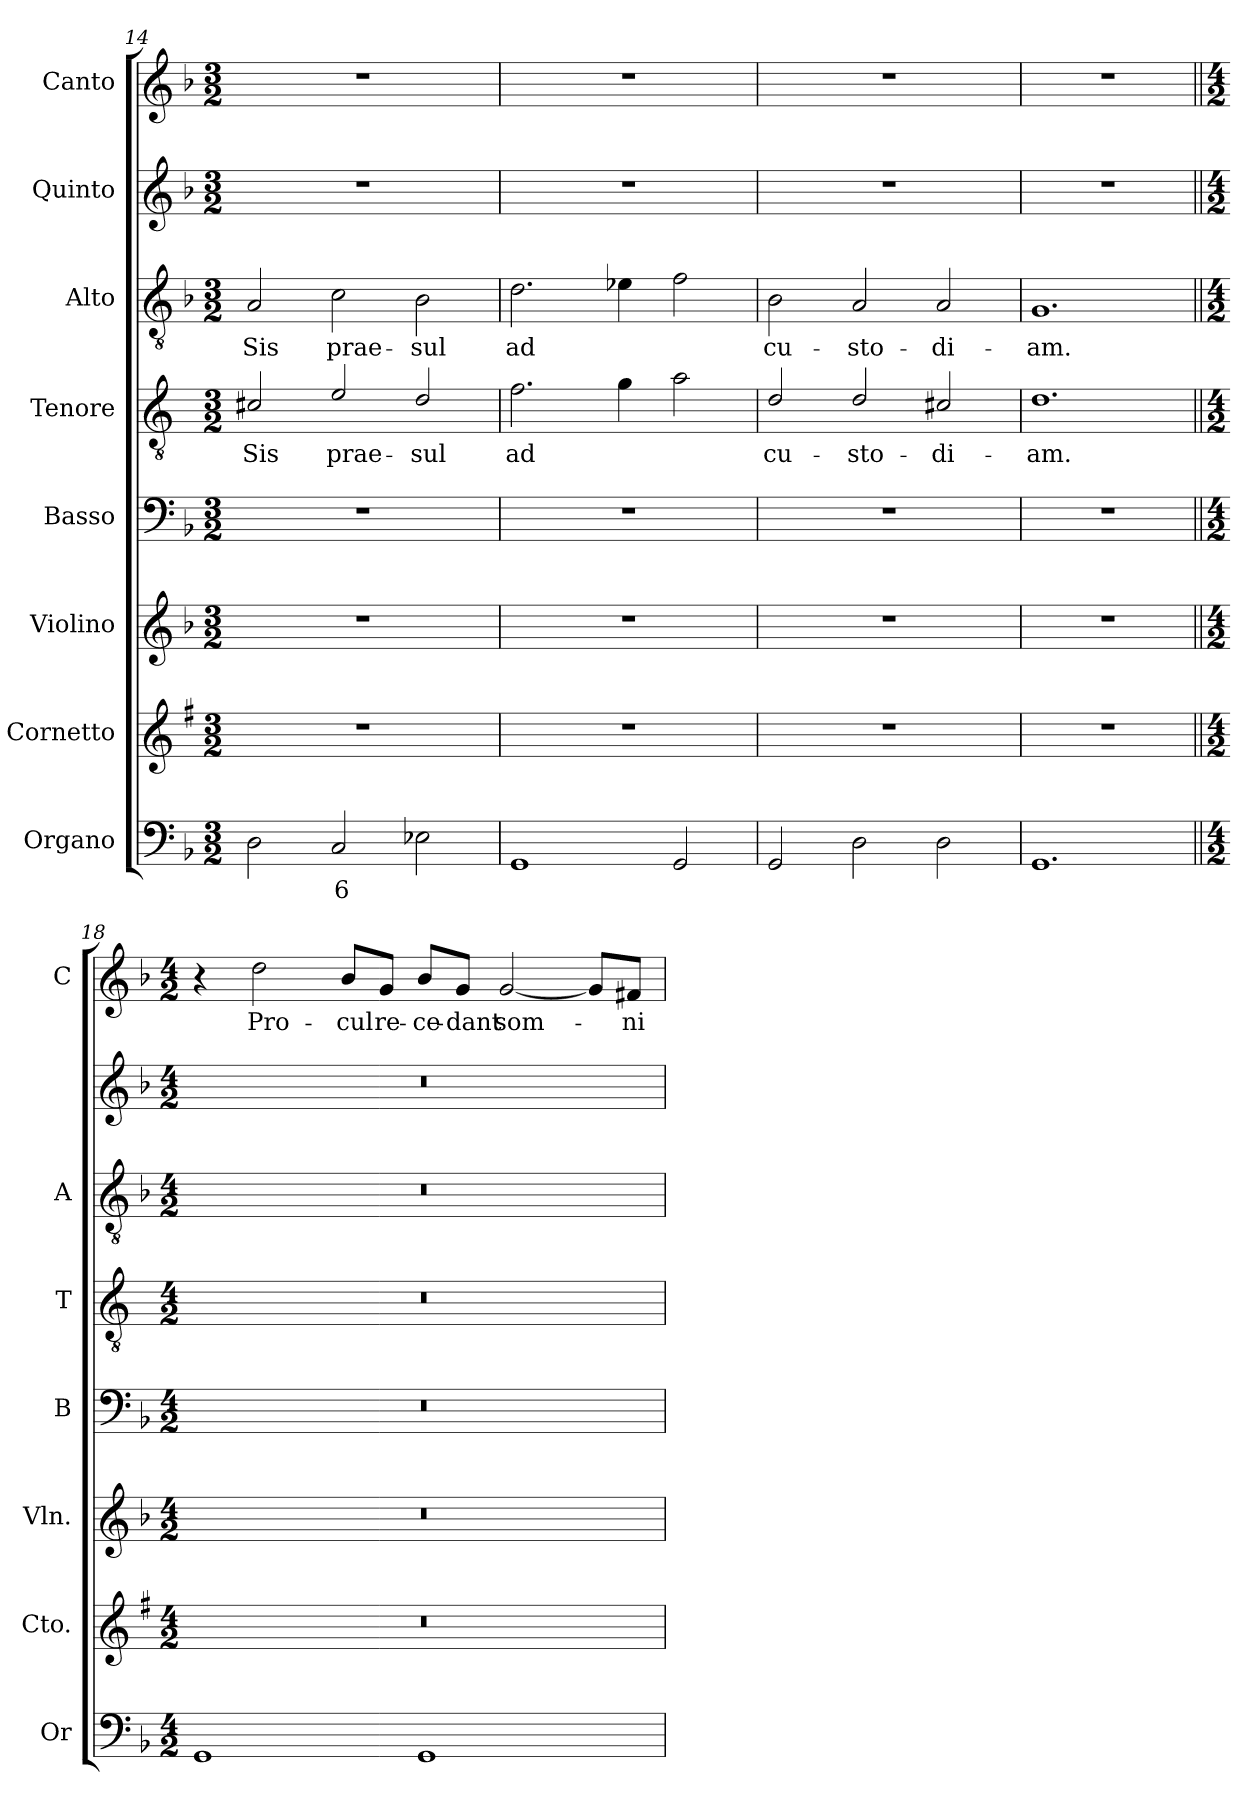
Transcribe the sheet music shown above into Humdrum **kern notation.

**kern	**text	**kern	**kern	**kern	**kern	**text	**kern	**text	**kern	**kern	**text
*part8	*part8	*part7	*part6	*part5	*part4	*part4	*part3	*part3	*part2	*part1	*part1
*staff8	*staff8	*staff7	*staff6	*staff5	*staff4	*staff4	*staff3	*staff3	*staff2	*staff1	*staff1
*I"Organo	*	*I"Cornetto	*I"Violino	*I"Basso	*I"Tenore	*	*I"Alto	*	*I"Quinto	*I"Canto	*
*I'Or	*	*I'Cto.	*I'Vln.	*I'B	*I'T	*	*I'A	*	*	*I'C	*
*clefF4	*	*clefG2	*clefG2	*clefF4	*clefGv2	*	*clefGv2	*	*clefG2	*clefG2	*
*	*	*ITrd1c2	*	*	*ITrd4c7	*	*	*	*	*	*
*k[b-]	*	*k[b-]	*k[b-]	*k[b-]	*k[b-]	*	*k[b-]	*	*k[b-]	*k[b-]	*
*F:	*	*F:	*F:	*F:	*F:	*	*F:	*	*F:	*F:	*
*M3/2	*	*M3/2	*M3/2	*M3/2	*M3/2	*	*M3/2	*	*M3/2	*M3/2	*
=14	=14	=14	=14	=14	=14	=14	=14	=14	=14	=14	=14
!	!	!	!	!	!	!LO:LY:b	!	!LO:LY:b	!	!	!
2D\	.	1.r	1.r	1.r	2F#X/	Sis	2A/	Sis	1.r	1.r	.
!	!LO:LY:b	!	!	!	!	!LO:LY:b	!	!LO:LY:b	!	!	!
2C/	6	.	.	.	2A/	prae-	2c\	prae-	.	.	.
!	!	!	!	!	!	!LO:LY:b	!	!LO:LY:b	!	!	!
2E-X\	.	.	.	.	2G/	-sul	2B-\	-sul	.	.	.
=15	=15	=15	=15	=15	=15	=15	=15	=15	=15	=15	=15
!	!	!	!	!	!	!LO:LY:b	!	!LO:LY:b	!	!	!
1GG	.	1.r	1.r	1.r	2.B-\	ad	2.d\	ad	1.r	1.r	.
.	.	.	.	.	4c\	.	4e-X\	.	.	.	.
2GG/	.	.	.	.	2d\	.	2f\	.	.	.	.
=16	=16	=16	=16	=16	=16	=16	=16	=16	=16	=16	=16
!	!	!	!	!	!	!LO:LY:b	!	!LO:LY:b	!	!	!
2GG/	.	1.r	1.r	1.r	2G/	cu-	2B-\	cu-	1.r	1.r	.
!	!	!	!	!	!	!LO:LY:b	!	!LO:LY:b	!	!	!
2D\	.	.	.	.	2G/	-sto-	2A/	-sto-	.	.	.
!	!	!	!	!	!	!LO:LY:b	!	!LO:LY:b	!	!	!
2D\	.	.	.	.	2F#X/	-di-	2A/	-di-	.	.	.
=17	=17	=17	=17	=17	=17	=17	=17	=17	=17	=17	=17
!	!	!	!	!	!	!LO:LY:b	!	!LO:LY:b	!	!	!
1.GG	.	1.r	1.r	1.r	1.G	-am.	1.G	-am.	1.r	1.r	.
!!LO:PB:g=z
=18||	=18||	=18||	=18||	=18||	=18||	=18||	=18||	=18||	=18||	=18||	=18||
*M4/2	*	*M4/2	*M4/2	*M4/2	*M4/2	*	*M4/2	*	*M4/2	*M4/2	*
1GG	.	0r	0r	0r	0r	.	0r	.	0r	4r	.
!	!	!	!	!	!	!	!	!	!	!	!LO:LY:b
.	.	.	.	.	.	.	.	.	.	2dd\	Pro-
!	!	!	!	!	!	!	!	!	!	!	!LO:LY:b
.	.	.	.	.	.	.	.	.	.	8b-/L	-cul
!	!	!	!	!	!	!	!	!	!	!	!LO:LY:b
.	.	.	.	.	.	.	.	.	.	8g/J	re-
!	!	!	!	!	!	!	!	!	!	!	!LO:LY:b
1GG	.	.	.	.	.	.	.	.	.	8b-/L	-ce-
!	!	!	!	!	!	!	!	!	!	!	!LO:LY:b
.	.	.	.	.	.	.	.	.	.	8g/J	-dant
!	!	!	!	!	!	!	!	!	!	!	!LO:LY:b
.	.	.	.	.	.	.	.	.	.	[2g/	som-
.	.	.	.	.	.	.	.	.	.	8g/L]	.
!	!	!	!	!	!	!	!	!	!	!	!LO:LY:b
.	.	.	.	.	.	.	.	.	.	8f#X/J	-ni-
=	=	=	=	=	=	=	=	=	=	=	=
*-	*-	*-	*-	*-	*-	*-	*-	*-	*-	*-	*-
